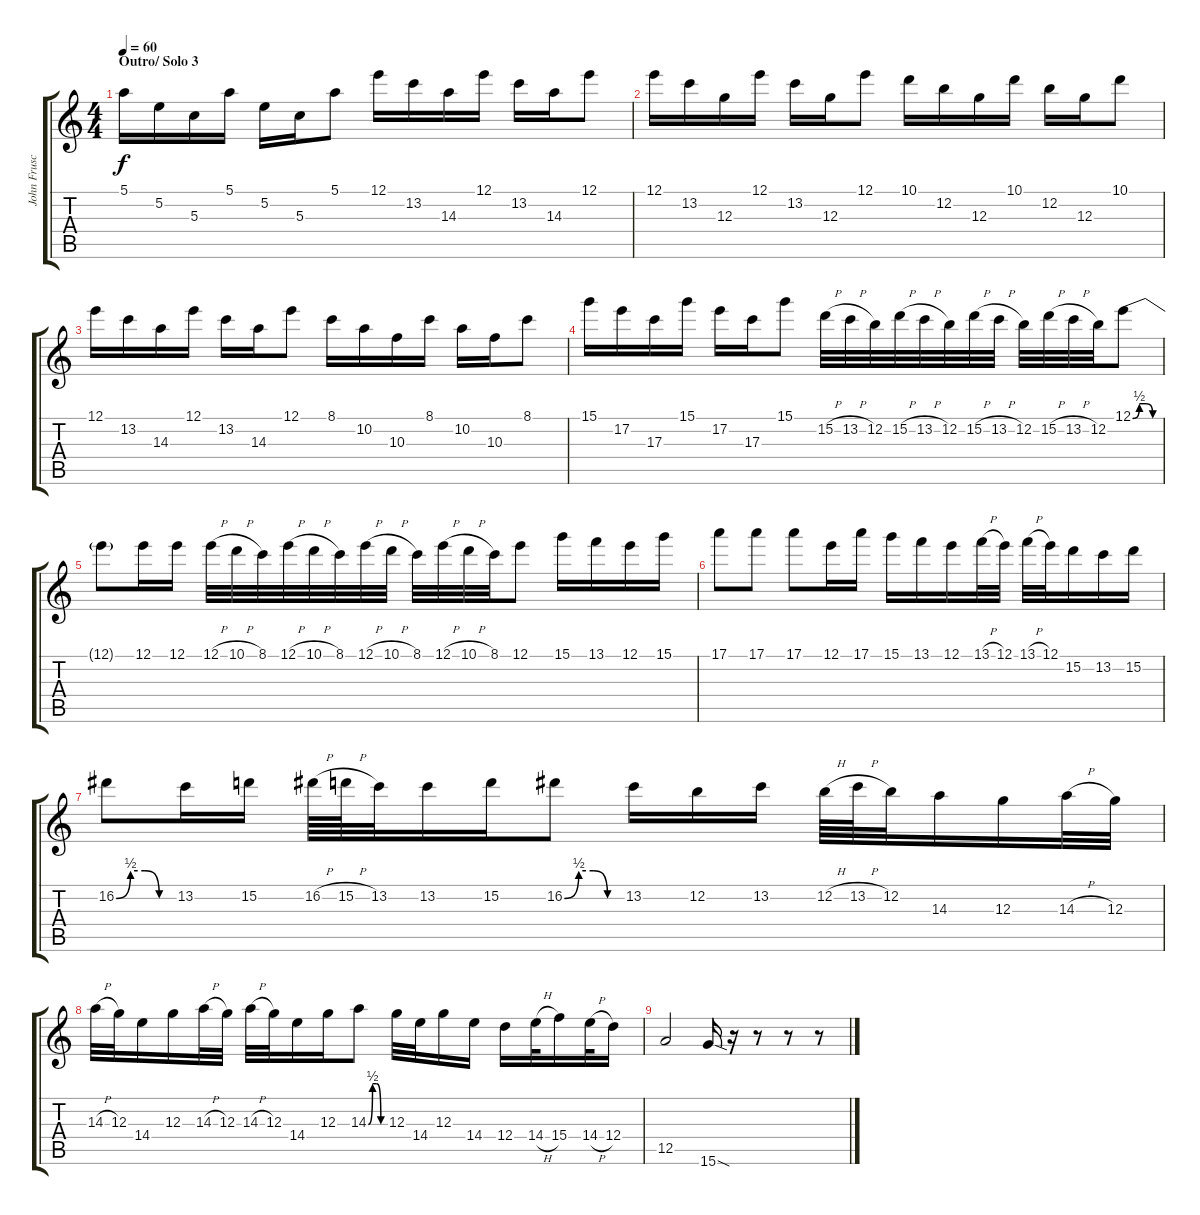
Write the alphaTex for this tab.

\track ("John Frusciante" "John Frusc") {instrument electricguitarjazz}
\staff {score tabs}
\tuning (E4 B3 G3 D3 A2 E2) {hide}
\ts (4 4)
\section ("" "Outro/ Solo 3")
\tempo 60
\clef g2
\ks c
5.1.16{dy f} 5.2.16 5.3.16 5.1.16 5.2.16 5.3.16 5.1.8 12.1.16 13.2.16 14.3.16 12.1.16 13.2.16 14.3.16 12.1.8 |
12.1.16 13.2.16 12.3.16 12.1.16 13.2.16 12.3.16 12.1.8 10.1.16 12.2.16 12.3.16 10.1.16 12.2.16 12.3.16 10.1.8 |
12.1.16 13.2.16 14.3.16 12.1.16 13.2.16 14.3.16 12.1.8 8.1.16 10.2.16 10.3.16 8.1.16 10.2.16 10.3.16 8.1.8 |
15.1.16 17.2.16 17.3.16 15.1.16 17.2.16 17.3.16 15.1.8 15.2{h}.32 13.2{h}.32 12.2.32 15.2{h}.32 13.2{h}.32 12.2.32 15.2{h}.32 13.2{h}.32 12.2.32 15.2{h}.32 13.2{h}.32 12.2.32 12.1{be (custom 0 0 15 2 30 2 45 0 60 0)}.8 |
12.1{t}.8 12.1.16 12.1.16 12.1{h}.32 10.1{h}.32 8.1.32 12.1{h}.32 10.1{h}.32 8.1.32 12.1{h}.32 10.1{h}.32 8.1.32 12.1{h}.32 10.1{h}.32 8.1.32 12.1.8 15.1.16 13.1.16 12.1.16 15.1.16 |
17.1.8 17.1.8 17.1.8 12.1.16 17.1.16 15.1.16 13.1.16 12.1.16 13.1{h}.32 12.1.32 13.1{h}.32 12.1.32 15.2.16 13.2.16 15.2.16 |
16.2{be (custom 0 0 15 2 30 2 45 0 60 0)}.8 13.2.16 15.2.16 16.2{h}.64 15.2{h}.64 13.2.32 13.2.16 15.2.16 16.2{be (custom 0 0 15 2 30 2 45 0 60 0)}.8 13.2.16 12.2.16 13.2.16 12.2{h}.64 13.2{h}.64 12.2.32 14.3.16 12.3.16 14.3{h}.32 12.3.32 |
14.3{h}.32 12.3.32 14.4.16 12.3.16 14.3{h}.32 12.3.32 14.3{h}.32 12.3.32 14.4.16 12.3.16 14.3{be (custom 0 0 15 2 30 2 45 0 60 0)}.8 12.3.32 14.4.32 12.3.16 14.4.16 12.4.16 14.4{h}.32 15.4.16 14.4{h}.32 12.4.16 |
12.5.2 15.6{sod}.16 r.16 r.8 r.8 r.8
